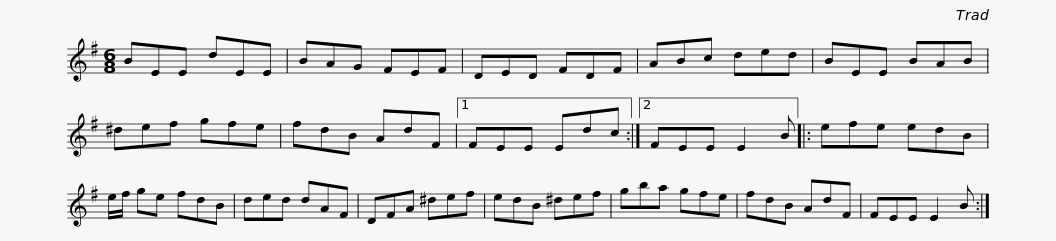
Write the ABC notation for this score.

X:1
L:1/8
M:6/8
I:linebreak $
K:Emin
V:1 treble
V:1
 BEE dEE | BAG FEF | DED FDF | ABc ded | BEE BAB | %5
 ^def gfe | fdB AdF |1$ FEE Edc :|2 FEE E2 B |: efe edB | %10
 e/f/ ge fdB | ded dAF | DFA ^def | edB ^def |$ gba gfe | %15
 fdB AdF | FEE E2 B :| %17
